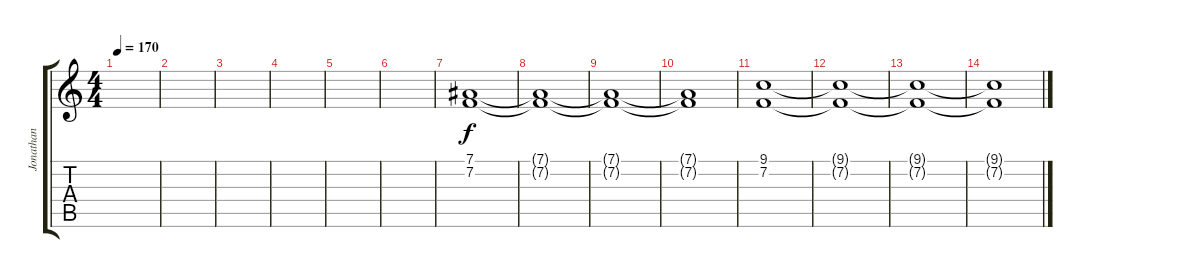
\track ("Jonathan" "Jonathan") {instrument harmonica}
\staff {score tabs}
\tuning (Eb4 Bb3 Gb3 Db3 Ab2 Db2) {hide}
\ts (4 4)
\tempo 170
\clef g2
\ks c
|
|
|
|
|
|
(7.1 7.2).1{volume 12 instrument choiraahs} |
(7.1{t} 7.2{t}).1 |
(7.1{t} 7.2{t}).1 |
(7.1{t} 7.2{t}).1 |
(9.1 7.2).1 |
(9.1{t} 7.2{t}).1 |
(9.1{t} 7.2{t}).1 |
(9.1{t} 7.2{t}).1
